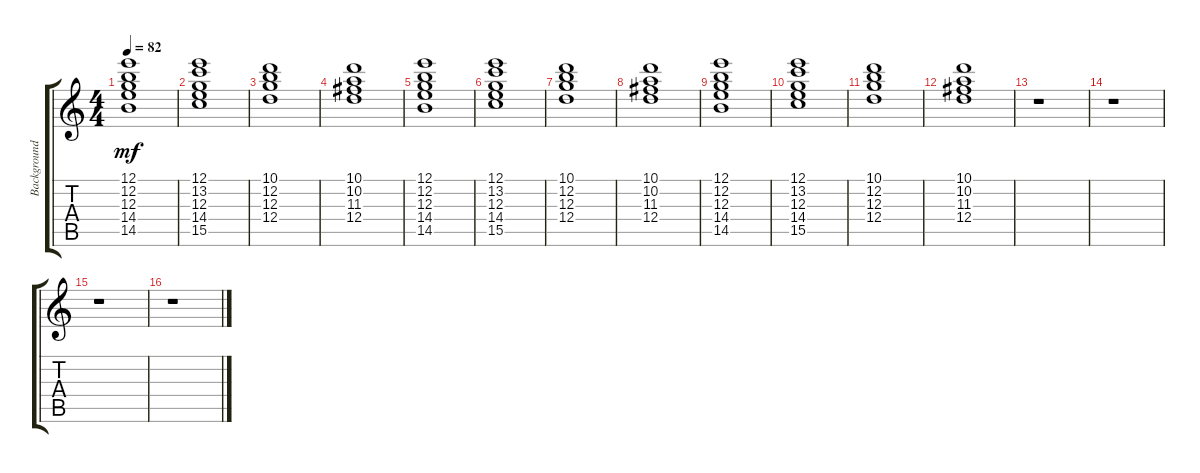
\track ("Background Chords" "Background") {instrument electricguitarjazz}
\staff {score tabs}
\tuning (E4 B3 G3 D3 A2 E2) {hide}
\ts (4 4)
\tempo 82
\clef g2
\ks c
(12.1 12.2 12.3 14.4 14.5).1{dy mf} |
(12.1 13.2 12.3 14.4 15.5).1 |
(10.1 12.2 12.3 12.4).1 |
(10.1 10.2 11.3 12.4).1 |
(12.1 12.2 12.3 14.4 14.5).1 |
(12.1 13.2 12.3 14.4 15.5).1 |
(10.1 12.2 12.3 12.4).1 |
(10.1 10.2 11.3 12.4).1 |
(12.1 12.2 12.3 14.4 14.5).1 |
(12.1 13.2 12.3 14.4 15.5).1 |
(10.1 12.2 12.3 12.4).1 |
(10.1 10.2 11.3 12.4).1 |
r.1 |
r.1 |
r.1 |
r.1
